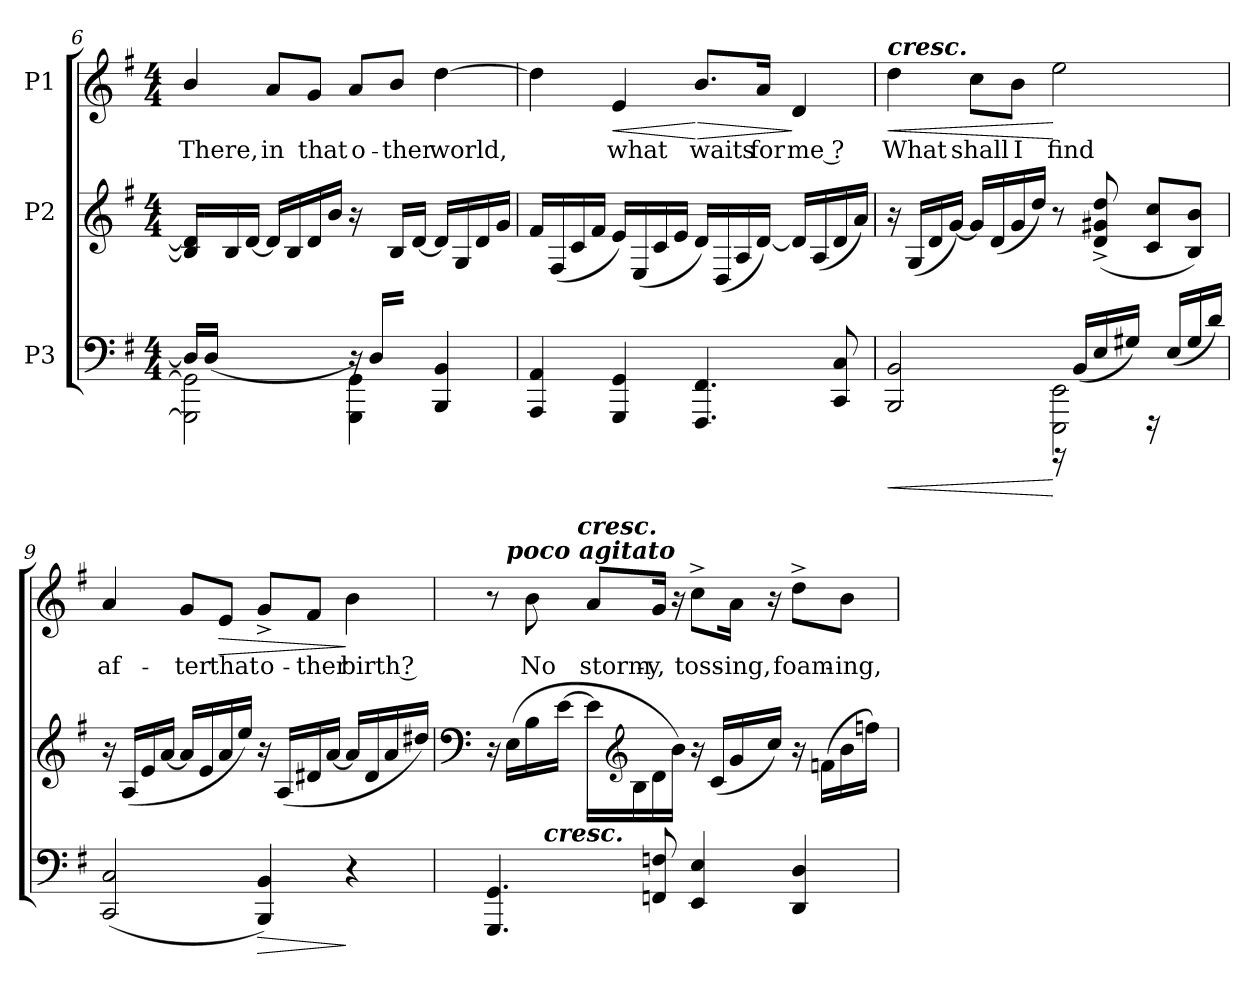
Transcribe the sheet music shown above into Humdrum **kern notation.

**kern	**dynam	**kern	**kern	**text	**dynam
*part3	*part3	*part2	*part1	*part1	*part1
*staff3	*staff3	*staff2	*staff1	*staff1	*staff1
*I"P3	*	*I"P2	*I"P1	*	*
*clefF4	*	*clefG2	*clefG2	*	*
*k[f#]	*	*k[f#]	*k[f#]	*	*
*G:	*	*G:	*G:	*	*
*M4/4	*	*M4/4	*M4/4	*	*
=6	=6	=6	=6	=6	=6
*^	*	*	*	*	*
*	*^	*	*	*	*	*
!	!	!	!	!	!	!LO:LY:b:color=#000000	!
1ryy	16Di/LL]	2GGGi\] 2GGi]	.	16Bi/] 16di]LL	4bi/	There,	.
.	(16Di/JJ	.	.	16ryy	.	.	.
.	8ryy	.	.	16Bi/	.	.	.
.	.	.	.	[16di/JJ	.	.	.
!	!	!	!	!	!	!LO:LY:b:color=#000000	!
.	4ryy	.	.	16di/LL]	8ai/L	in	.
.	.	.	.	16Bi/	.	.	.
!	!	!	!	!	!	!LO:LY:b:color=#000000	!
.	.	.	.	16di/	8gi/J	that	.
.	.	.	.	16bi/JJ	.	.	.
!	!	!	!	!	!	!LO:LY:b:color=#000000	!
.	16r)	4GGGi\ 4GGi	.	16r	8ai/L	o-	.
.	(16Di/LL	.	.	16ryy	.	.	.
!	!	!	!	!	!	!LO:LY:b:color=#000000	!
.	16Bi/JJyy	.	.	16Bi/LL	8bi/J	-ther	.
.	16ryy	.	.	[16di/JJ	.	.	.
!	!	!	!	!	!	!LO:LY:b:color=#000000	!
.	4ryy)	4BBBi/ 4BBi	.	16di/LL]	[4ddi\	world,	.
.	.	.	.	16Gi/	.	.	.
.	.	.	.	16di/	.	.	.
.	.	.	.	16gi/JJ	.	.	.
*v	*v	*v	*	*	*	*	*
!!LO:LB:g=z
=7	=7	=7	=7	=7	=7
4AAAi/ 4AAi	.	16f#i/LL	4ddi\]	.	.
.	.	(16F#i/	.	.	.
.	.	16ci/	.	.	.
.	.	16f#i/JJ	.	.	.
!	!	!	!	!LO:LY:b:color=#000000	!LO:HP:b
4GGGi/ 4GGi	.	16ei/LL)	4ei/	what	<
.	.	(16Ei/	.	.	.
.	.	16ci/	.	.	.
.	.	16ei/JJ	.	.	.
!	!	!	!	!LO:LY:b:color=#000000	!LO:HP:n=1:b
4.FFF#i/ 4.FF#i	.	16di/LL)	8.bi/L	waits	[ >
.	.	(16Di/	.	.	.
.	.	16Ai/	.	.	.
!	!	!	!	!LO:LY:b:color=#000000	!
.	.	[16di/JJ)	16ai/Jk	for	.
!	!	!	!	!LO:LY:b:color=#000000	!
.	.	16di/LL]	4di/	me ?	]
.	.	(16Ai/	.	.	.
8CCi/ 8Ci	.	16di/	.	.	.
.	.	16ai/JJ)	.	.	.
=8	=8	=8	=8	=8	=8
!	!LO:HP:b	!	!	!	!
*^	*	*	*	*	*
!	!	!	!	!LO:TX:a:Bi:t=cresc.	!	!
!	!	!	!	!	!LO:LY:b:color=#000000	!LO:HP:b
2BBBi/ 2BBi	2ryy	<	16r	4ddi\	What	<
.	.	.	(16Gi/LL	.	.	.
.	.	.	16di/	.	.	.
.	.	.	[16gi/JJ)	.	.	.
!	!	!	!	!	!LO:LY:b:color=#000000	!
.	.	.	16gi/LL]	8cci\L	shall	.
.	.	.	(16di/	.	.	.
!	!	!	!	!	!LO:LY:b:color=#000000	!
.	.	.	16gi/	8bi\J	I	.
.	.	.	16ddi/JJ)	.	.	.
!	!	!	!	!	!LO:LY:b:color=#000000	!
2EEEi\ 2EEi	16r	[	8r	2eei\	find	[
.	(16BBi/LL	.	.	.	.	.
.	16Ei/	.	(8di/^ 8g#Xi^ 8ddi^	.	.	.
.	16G#Xi/JJ)	.	.	.	.	.
.	16r	.	8ci/ 8cciL	.	.	.
.	(16Ei/LL	.	.	.	.	.
.	16G#i/	.	8Bi/ 8biJ)	.	.	.
.	16di/JJ)	.	.	.	.	.
*v	*v	*	*	*	*	*
!!LO:PB:g=z
=9	=9	=9	=9	=9	=9
*^	*	*	*	*	*
!	!	!	!	!	!LO:LY:b:color=#000000	!
*v	*v	*	*	*	*	*
(2CCi/ 2Ci	.	16r	4ai/	af-	.
.	.	(16Ai/LL	.	.	.
.	.	16ei/	.	.	.
.	.	[16ai/JJ	.	.	.
!	!	!	!	!LO:LY:b:color=#000000	!
.	.	16ai/LL]	8gi/L	-ter	.
.	.	16ei/	.	.	.
!	!	!	!	!LO:LY:b:color=#000000	!LO:HP:b
.	.	16ai/	8ei/J	that	>
.	.	16eei/JJ)	.	.	.
!	!LO:HP:b	!	!	!	!
!	!	!	!	!LO:LY:b:color=#000000	!
4BBBi/ 4BBi)	>	16r	8g^i/L	o-	.
.	.	(16Ai/LL	.	.	.
!	!	!	!	!LO:LY:b:color=#000000	!
.	.	16d#Xi/	8f#i/J	-ther	.
.	.	[16ai/JJ	.	.	.
!	!	!	!	!LO:LY:b:color=#000000	!
4r	]	16ai/LL]	4bi\	birth ?	]
.	.	16d#i/	.	.	.
.	.	16ai/	.	.	.
.	.	16dd#Xi/JJ)	.	.	.
=10	=10	=10	=10	=10	=10
*	*	*clefF4	*	*	*
!	!	!LO:TX:b:Bi:t=poco agitato	!	!	!
*	*	*^	*^	*	*
*	*	*	*	*	*^	*	*
4.GGGi/ 4.GGi	.	16r	8ryy	8r	16ryy	8ryy	.	.
!	!	!	!	!	!LO:TX:a:Bi:t=poco agitato	!	!	!
.	.	(16Ei\LL	.	.	2...ryy	.	.	.
!	!	!	!	!	!	!	!LO:LY:b:color=#000000	!
.	.	16Bi\	64ryy	8bi\	.	16ryy	No	.
.	.	.	128ryy	.	.	.	.	.
.	.	.	256ryy	.	.	.	.	.
.	.	.	1024ryy	.	.	.	.	.
!	!	!	!LO:TX:b:Bi:t=cresc.	!	!	!	!	!
.	.	.	2ryy	.	.	.	.	.
.	.	[16ei\JJ	.	.	.	32ryy	.	.
.	.	.	.	.	.	128ryy	.	.
.	.	.	.	.	.	512.ryy	.	.
!	!	!	!	!	!	!LO:TX:a:Bi:t=cresc.	!	!
.	.	.	.	.	.	2ryy	.	.
!	!	!	!	!	!	!	!LO:LY:b:color=#000000	!
.	.	16ei\LL]	.	8ai/L	.	.	storm-	.
*	*	*clefG2	*	*	*	*	*	*
.	.	16Bi\	.	.	.	.	.	.
!	!	!	!	!	!	!	!LO:LY:b:color=#000000	!
8FFni/ 8Fni	.	16di\	.	16gi/Jk	.	.	-y,	.
.	.	16bi\JJ)	.	16r	.	.	.	.
!	!	!	!	!	!	!	!LO:LY:b:color=#000000	!
4EEi/ 4Ei	.	16r	.	8cc^i\L	.	.	toss-	.
.	.	(16ci/LL	.	.	.	.	.	.
!	!	!	!	!	!	!	!LO:LY:b:color=#000000	!
.	.	16gi/	.	16ai\Jk	.	.	-ing,	.
.	.	.	4ryy	.	.	.	.	.
.	.	16cci/JJ)	.	16r	.	.	.	.
.	.	.	.	.	.	4ryy	.	.
!	!	!	!	!	!	!	!LO:LY:b:color=#000000	!
4DDi/ 4Di	.	16r	.	8dd^i\L	.	.	foam-	.
.	.	(16fni\LL	.	.	.	.	.	.
!	!	!	!	!	!	!	!LO:LY:b:color=#000000	!
.	.	16bi\	.	8bi\J	.	.	-ing,	.
.	.	.	16ryy	.	.	.	.	.
.	.	16ffni\JJ)	.	.	.	.	.	.
.	.	.	32ryy	.	.	.	.	.
.	.	.	.	.	.	64ryy	.	.
.	.	.	.	.	.	256ryy	.	.
.	.	.	512.ryy	.	.	.	.	.
.	.	.	.	.	.	1024ryy	.	.
*	*	*v	*v	*	*	*	*	*
*	*	*	*v	*v	*v	*	*
=	=	=	=	=	=
*-	*-	*-	*-	*-	*-
